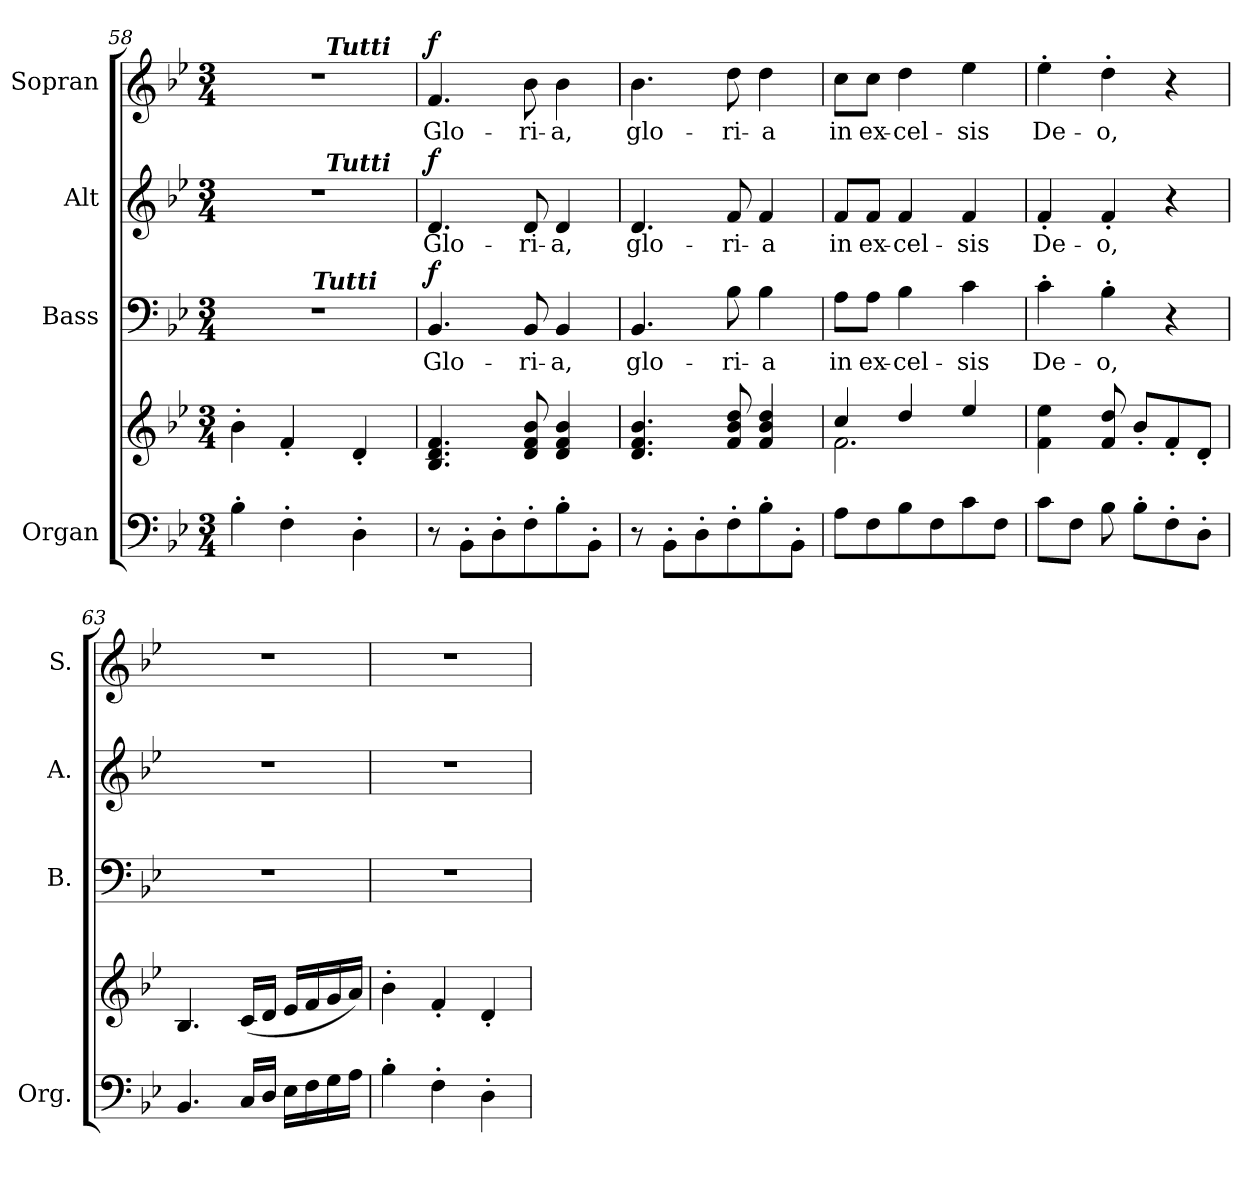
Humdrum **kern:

**kern	**kern	**kern	**text	**dynam	**kern	**text	**dynam	**kern	**text	**dynam
*part4	*part4	*part3	*part3	*part3	*part2	*part2	*part2	*part1	*part1	*part1
*staff5	*staff4	*staff3	*staff3	*staff3	*staff2	*staff2	*staff2	*staff1	*staff1	*staff1
*I"Organ	*	*I"Bass	*	*	*I"Alt	*	*	*I"Sopran	*	*
*I'Org.	*	*I'B.	*	*	*I'A.	*	*	*I'S.	*	*
*clefF4	*clefG2	*clefF4	*	*	*clefG2	*	*	*clefG2	*	*
*k[b-e-]	*k[b-e-]	*k[b-e-]	*	*	*k[b-e-]	*	*	*k[b-e-]	*	*
*B-:	*B-:	*B-:	*	*	*B-:	*	*	*B-:	*	*
*M3/4	*M3/4	*M3/4	*	*	*M3/4	*	*	*M3/4	*	*
=58	=58	=58	=58	=58	=58	=58	=58	=58	=58	=58
!	!	!LO:N:vis=1	!	!	!LO:N:vis=1	!	!	!LO:N:vis=1	!	!
*	*	*^	*	*	*^	*	*	*^	*	*
4B-'i\	4b-'i\	2.r	4.ryy	.	.	2.r	4ryy	.	.	2.r	4ryy	.	.
4F'i\	4f'i/	.	.	.	.	.	8ryy	.	.	.	8ryy	.	.
!	!	!	!LO:TX:a:Bi:t=Tutti	!	!	!	!	!	!	!	!	!	!
.	.	.	4.ryy	.	.	.	32ryy	.	.	.	32ryy	.	.
!	!	!	!	!	!	!	!	!	!	!	!LO:TX:a:Bi:t=Tutti	!	!
!	!	!	!	!	!	!	!LO:TX:a:Bi:t=Tutti	!	!	!	!	!	!
.	.	.	.	.	.	.	4ryy	.	.	.	4ryy	.	.
4D'i\	4d'i/	.	.	.	.	.	.	.	.	.	.	.	.
.	.	.	.	.	.	.	16.ryy	.	.	.	16.ryy	.	.
*	*	*v	*v	*	*	*	*	*	*	*v	*v	*	*
*	*	*	*	*	*v	*v	*	*	*	*	*
=59	=59	=59	=59	=59	=59	=59	=59	=59	=59	=59
*	*	*^	*	*	*^	*	*	*^	*	*
!	!	!	!	!LO:LY:b:color=#000000	!	!	!	!	!	!	!	!	!
*	*	*v	*v	*	*	*	*	*	*	*v	*v	*	*
*	*	*	*	*	*v	*v	*	*	*	*	*
*	*	*^	*	*	*^	*	*	*^	*	*
!	!	!	!	!	!	!	!	!LO:LY:b:color=#000000	!	!	!	!	!
*	*	*v	*v	*	*	*	*	*	*	*v	*v	*	*
*	*	*	*	*	*v	*v	*	*	*	*	*
*	*	*^	*	*	*^	*	*	*^	*	*
!	!	!	!	!	!	!	!	!	!	!	!	!LO:LY:b:color=#000000	!
*	*	*v	*v	*	*	*	*	*	*	*v	*v	*	*
*	*	*	*	*	*v	*v	*	*	*	*	*
8r	4.B-i/ 4.di 4.fi	4.BB-i/	Glo-	f	4.di/	Glo-	f	4.fi/	Glo-	f
8BB-'i\L	.	.	.	.	.	.	.	.	.	.
8D'i\	.	.	.	.	.	.	.	.	.	.
!	!	!	!LO:LY:b:color=#000000	!	!	!	!	!	!	!
!	!	!	!	!	!	!LO:LY:b:color=#000000	!	!	!	!
!	!	!	!	!	!	!	!	!	!LO:LY:b:color=#000000	!
8F'i\	8di/ 8fi 8b-i	8BB-i/	-ri-	.	8di/	-ri-	.	8b-i\	-ri-	.
!	!	!	!LO:LY:b:color=#000000	!	!	!	!	!	!	!
!	!	!	!	!	!	!LO:LY:b:color=#000000	!	!	!	!
!	!	!	!	!	!	!	!	!	!LO:LY:b:color=#000000	!
8B-'i\	4di/ 4fi 4b-i	4BB-i/	-a,	.	4di/	-a,	.	4b-i\	-a,	.
8BB-'i\J	.	.	.	.	.	.	.	.	.	.
=60	=60	=60	=60	=60	=60	=60	=60	=60	=60	=60
!	!	!	!LO:LY:b:color=#000000	!	!	!	!	!	!	!
!	!	!	!	!	!	!LO:LY:b:color=#000000	!	!	!	!
!	!	!	!	!	!	!	!	!	!LO:LY:b:color=#000000	!
8r	4.di/ 4.fi 4.b-i	4.BB-i/	glo-	.	4.di/	glo-	.	4.b-i\	glo-	.
8BB-'i\L	.	.	.	.	.	.	.	.	.	.
8D'i\	.	.	.	.	.	.	.	.	.	.
!	!	!	!LO:LY:b:color=#000000	!	!	!	!	!	!	!
!	!	!	!	!	!	!LO:LY:b:color=#000000	!	!	!	!
!	!	!	!	!	!	!	!	!	!LO:LY:b:color=#000000	!
8F'i\	8fi/ 8b-i 8ddi	8B-i\	-ri-	.	8fi/	-ri-	.	8ddi\	-ri-	.
!	!	!	!LO:LY:b:color=#000000	!	!	!	!	!	!	!
!	!	!	!	!	!	!LO:LY:b:color=#000000	!	!	!	!
!	!	!	!	!	!	!	!	!	!LO:LY:b:color=#000000	!
8B-'i\	4fi/ 4b-i 4ddi	4B-i\	-a	.	4fi/	-a	.	4ddi\	-a	.
8BB-'i\J	.	.	.	.	.	.	.	.	.	.
=61	=61	=61	=61	=61	=61	=61	=61	=61	=61	=61
*	*^	*	*	*	*	*	*	*	*	*
!	!	!	!	!LO:LY:b:color=#000000	!	!	!	!	!	!	!
!	!	!	!	!	!	!	!LO:LY:b:color=#000000	!	!	!	!
!	!	!	!	!	!	!	!	!	!	!LO:LY:b:color=#000000	!
8Ai\L	4cci/	2.fi\	8Ai\L	in	.	8fi/L	in	.	8cci\L	in	.
!	!	!	!	!LO:LY:b:color=#000000	!	!	!	!	!	!	!
!	!	!	!	!	!	!	!LO:LY:b:color=#000000	!	!	!	!
!	!	!	!	!	!	!	!	!	!	!LO:LY:b:color=#000000	!
8Fi\	.	.	8Ai\J	ex-	.	8fi/J	ex-	.	8cci\J	ex-	.
!	!	!	!	!LO:LY:b:color=#000000	!	!	!	!	!	!	!
!	!	!	!	!	!	!	!LO:LY:b:color=#000000	!	!	!	!
!	!	!	!	!	!	!	!	!	!	!LO:LY:b:color=#000000	!
8B-i\	4ddi/	.	4B-i\	-cel-	.	4fi/	-cel-	.	4ddi\	-cel-	.
8Fi\	.	.	.	.	.	.	.	.	.	.	.
!	!	!	!	!LO:LY:b:color=#000000	!	!	!	!	!	!	!
!	!	!	!	!	!	!	!LO:LY:b:color=#000000	!	!	!	!
!	!	!	!	!	!	!	!	!	!	!LO:LY:b:color=#000000	!
8ci\	4ee-i/	.	4ci\	-sis	.	4fi/	-sis	.	4ee-i\	-sis	.
8Fi\J	.	.	.	.	.	.	.	.	.	.	.
*	*v	*v	*	*	*	*	*	*	*	*	*
=62	=62	=62	=62	=62	=62	=62	=62	=62	=62	=62
!	!	!	!LO:LY:b:color=#000000	!	!	!	!	!	!	!
!	!	!	!	!	!	!LO:LY:b:color=#000000	!	!	!	!
!	!	!	!	!	!	!	!	!	!LO:LY:b:color=#000000	!
8ci\L	4fi\ 4ee-i	4c'i\	De-	.	4f'i/	De-	.	4ee-'i\	De-	.
8Fi\J	.	.	.	.	.	.	.	.	.	.
!	!	!	!LO:LY:b:color=#000000	!	!	!	!	!	!	!
!	!	!	!	!	!	!LO:LY:b:color=#000000	!	!	!	!
!	!	!	!	!	!	!	!	!	!LO:LY:b:color=#000000	!
8B-i\	8fi/ 8ddi	4B-'i\	-o,	.	4f'i/	-o,	.	4dd'i\	-o,	.
8B-'i\L	8b-'i/L	.	.	.	.	.	.	.	.	.
8F'i\	8f'i/	4r	.	.	4r	.	.	4r	.	.
8D'i\J	8d'i/J	.	.	.	.	.	.	.	.	.
!!LO:LB:g=z
=63	=63	=63	=63	=63	=63	=63	=63	=63	=63	=63
!	!	!LO:N:vis=1	!	!	!LO:N:vis=1	!	!	!LO:N:vis=1	!	!
4.BB-i/	4.B-i/	2.r	.	.	2.r	.	.	2.r	.	.
16Ci/LL	(16ci/LL	.	.	.	.	.	.	.	.	.
16Di/JJ	16di/JJ	.	.	.	.	.	.	.	.	.
16E-i\LL	16e-i/LL	.	.	.	.	.	.	.	.	.
16Fi\	16fi/	.	.	.	.	.	.	.	.	.
16Gi\	16gi/	.	.	.	.	.	.	.	.	.
16Ai\JJ	16ai/JJ)	.	.	.	.	.	.	.	.	.
=64	=64	=64	=64	=64	=64	=64	=64	=64	=64	=64
!	!	!LO:N:vis=1	!	!	!LO:N:vis=1	!	!	!LO:N:vis=1	!	!
4B-'i\	4b-'i\	2.r	.	.	2.r	.	.	2.r	.	.
4F'i\	4f'i/	.	.	.	.	.	.	.	.	.
4D'i\	4d'i/	.	.	.	.	.	.	.	.	.
=	=	=	=	=	=	=	=	=	=	=
*-	*-	*-	*-	*-	*-	*-	*-	*-	*-	*-
